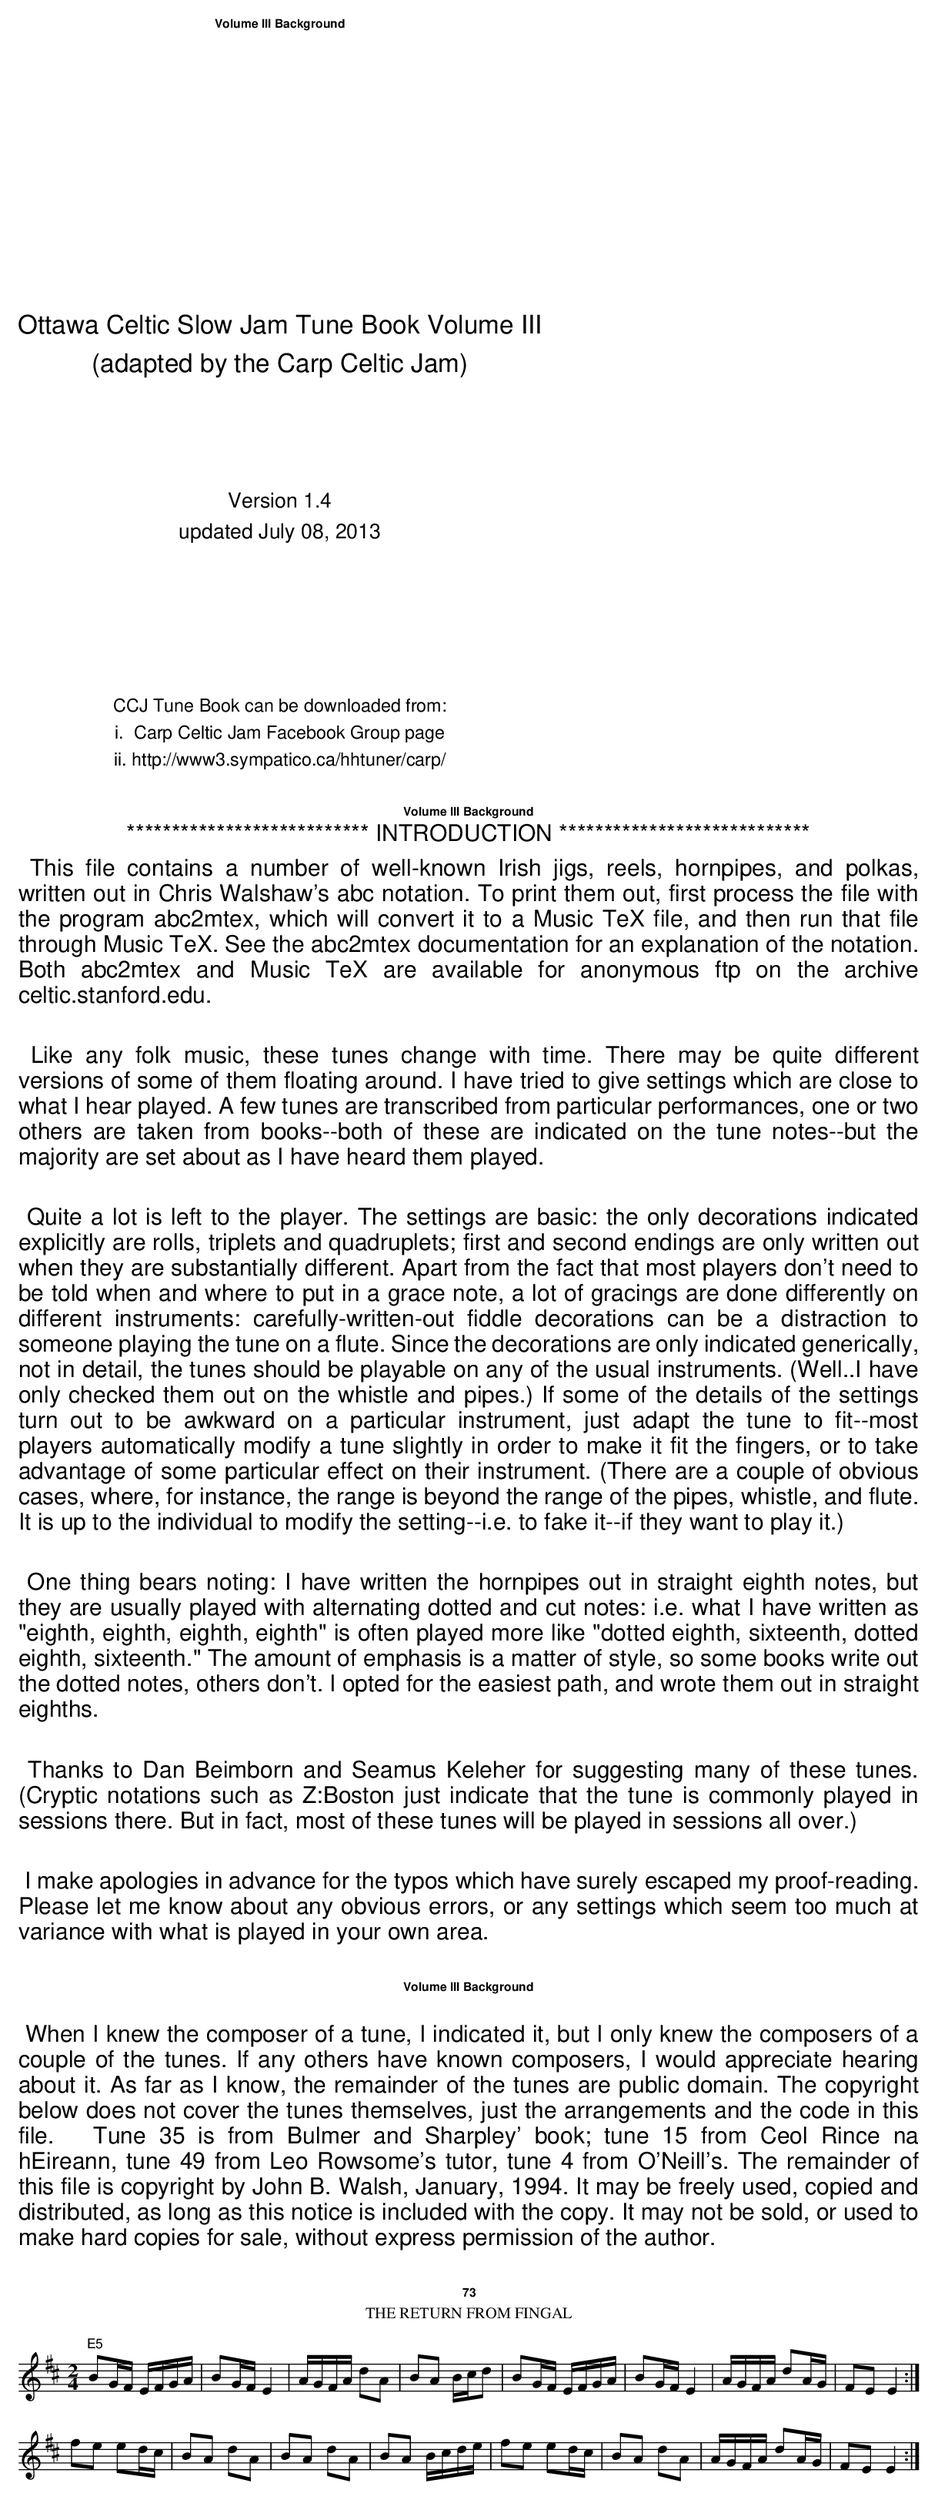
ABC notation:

X:1
T:The Return From Fingal
E:10
M:2/4
K:Edor
Q:1/4=60
"E5"B2GF EFGA|B2GF E4|AGFA d2A2|B2A2 Bcd2|\
B2GF EFGA|B2GF E4|AGFA d2AG|F2E2 E4:|
f2e2 e2dc|B2A2 d2A2|B2A2 d2A2|B2A2 Bcde|\
f2e2 e2dc|B2A2 d2A2|AGFA d2AG|F2E2 E4:|
